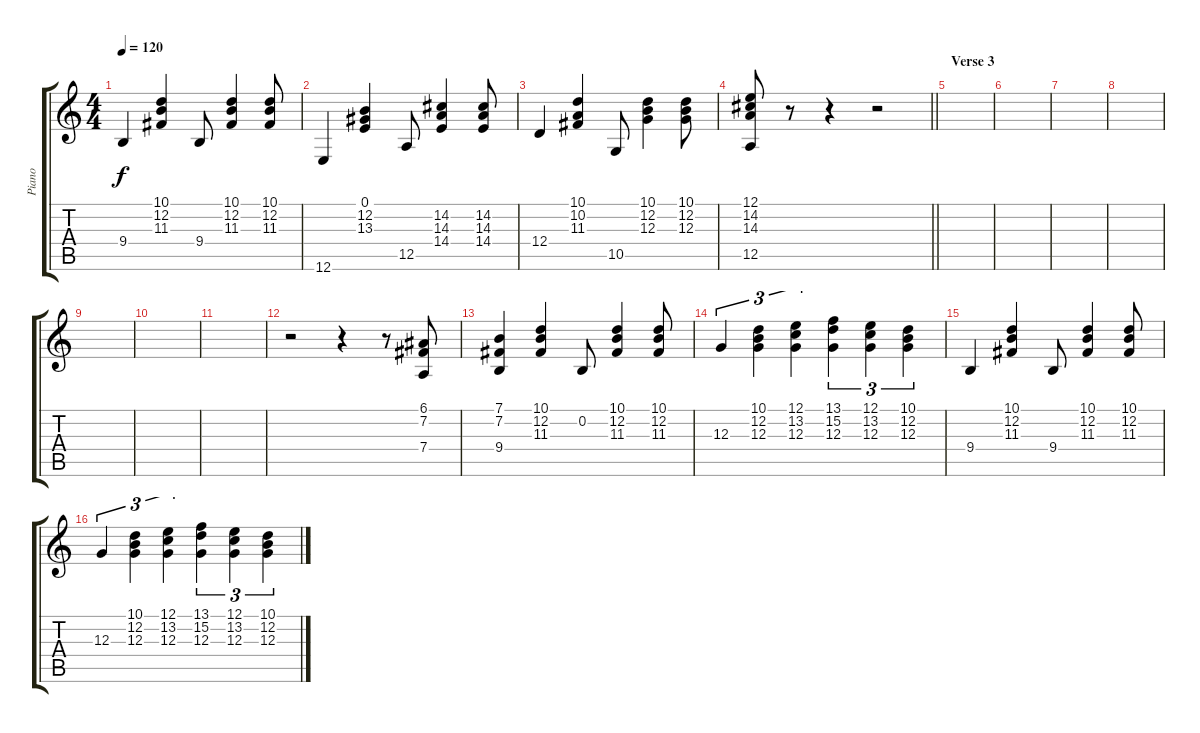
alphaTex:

\track ("Piano" "Piano") {instrument acousticgrandpiano}
\staff {score tabs}
\tuning (E4 B3 G3 D3 A2 E2) {hide}
\ts (4 4)
\tempo 120
\clef g2
\ks c
9.4.4{dy f} (10.1 12.2 11.3).4 9.4.8 (10.1 12.2 11.3).4 (10.1 12.2 11.3).8 |
12.6.4 (0.1 12.2 13.3).4 12.5.8 (14.2 14.3 14.4).4 (14.2 14.3 14.4).8 |
12.4.4 (10.1 10.2 11.3).4 10.5.8 (10.1 12.2 12.3).4 (10.1 12.2 12.3).8 |
\barLineRight lightlight
(12.1 14.2 14.3 12.5).8 r.8 r.4 r.2 |
\section ("" "Verse 3")
|
|
|
|
|
|
|
r.2 r.4 r.8 (6.1 7.2 7.4).8 |
(7.1 7.2 9.4).4 (10.1 12.2 11.3).4 0.2.8 (10.1 12.2 11.3).4 (10.1 12.2 11.3).8 |
12.3.4{tu (3 2)} (10.1 12.2 12.3).4{tu (3 2)} (12.1 13.2 12.3).4{tu (3 2)} (13.1 15.2 12.3).4{tu (3 2)} (12.1 13.2 12.3).4{tu (3 2)} (10.1 12.2 12.3).4{tu (3 2)} |
9.4.4 (10.1 12.2 11.3).4 9.4.8 (10.1 12.2 11.3).4 (10.1 12.2 11.3).8 |
12.3.4{tu (3 2)} (10.1 12.2 12.3).4{tu (3 2)} (12.1 13.2 12.3).4{tu (3 2)} (13.1 15.2 12.3).4{tu (3 2)} (12.1 13.2 12.3).4{tu (3 2)} (10.1 12.2 12.3).4{tu (3 2)}
